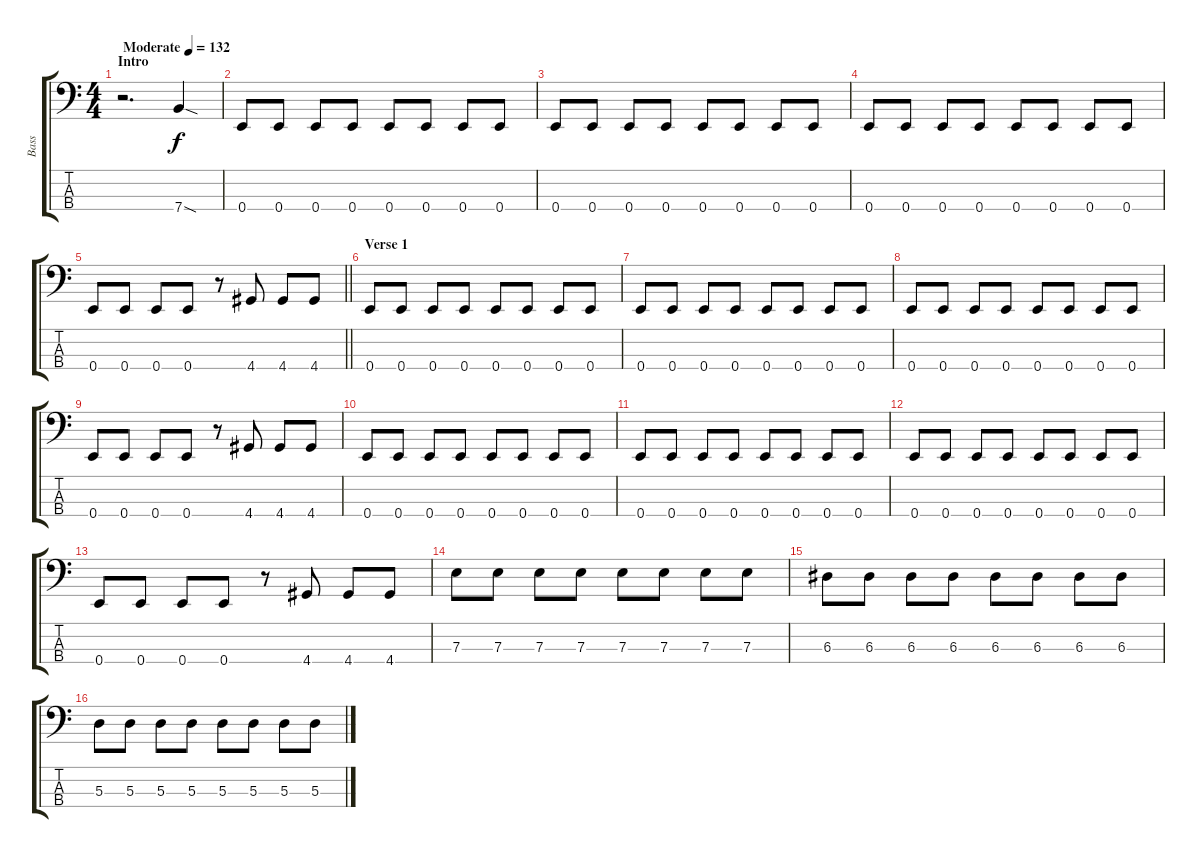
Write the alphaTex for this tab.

\track ("Bass" "Bass") {instrument electricbassfinger}
\staff {score tabs}
\tuning (G2 D2 A1 E1) {hide}
\ts (4 4)
\section ("" "Intro")
\tempo (132 "Moderate")
\clef f4
\ks c
r.2{d dy f instrument electricbassfinger} 7.4{sod}.4 |
0.4.8 0.4.8 0.4.8 0.4.8 0.4.8 0.4.8 0.4.8 0.4.8 |
0.4.8 0.4.8 0.4.8 0.4.8 0.4.8 0.4.8 0.4.8 0.4.8 |
0.4.8 0.4.8 0.4.8 0.4.8 0.4.8 0.4.8 0.4.8 0.4.8 |
\barLineRight lightlight
0.4.8 0.4.8 0.4.8 0.4.8 r.8 4.4.8 4.4.8 4.4.8 |
\section ("" "Verse 1")
0.4.8 0.4.8 0.4.8 0.4.8 0.4.8 0.4.8 0.4.8 0.4.8 |
0.4.8 0.4.8 0.4.8 0.4.8 0.4.8 0.4.8 0.4.8 0.4.8 |
0.4.8 0.4.8 0.4.8 0.4.8 0.4.8 0.4.8 0.4.8 0.4.8 |
0.4.8 0.4.8 0.4.8 0.4.8 r.8 4.4.8 4.4.8 4.4.8 |
0.4.8 0.4.8 0.4.8 0.4.8 0.4.8 0.4.8 0.4.8 0.4.8 |
0.4.8 0.4.8 0.4.8 0.4.8 0.4.8 0.4.8 0.4.8 0.4.8 |
0.4.8 0.4.8 0.4.8 0.4.8 0.4.8 0.4.8 0.4.8 0.4.8 |
0.4.8 0.4.8 0.4.8 0.4.8 r.8 4.4.8 4.4.8 4.4.8 |
7.3.8 7.3.8 7.3.8 7.3.8 7.3.8 7.3.8 7.3.8 7.3.8 |
6.3.8 6.3.8 6.3.8 6.3.8 6.3.8 6.3.8 6.3.8 6.3.8 |
5.3.8 5.3.8 5.3.8 5.3.8 5.3.8 5.3.8 5.3.8 5.3.8
